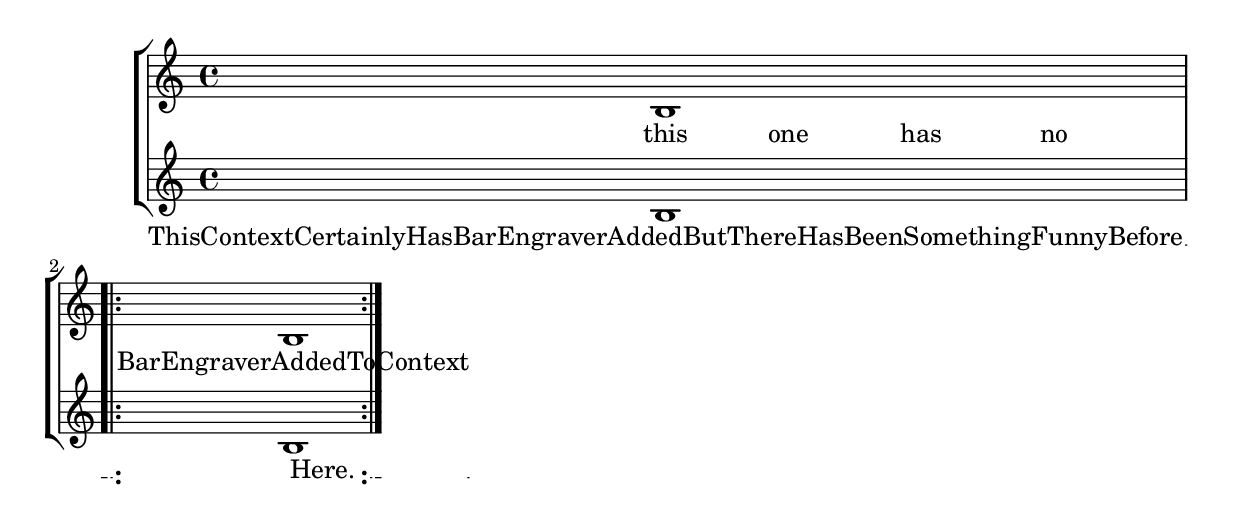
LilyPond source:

\version "2.1.29"

\header{
texidoc="
Adding a @code{Bar_engraver} to the Lyrics context makes sure that
lyrics do not collide with barlines.
"
}

\score {
	\context StaffGroup <<
	\notes \context Staff {
	        b1 \bar "|:" b1 \bar ":|"
	}
	\lyrics <<
	 	\context LyricsWithBars {
%		        thisContextHasBarEngraver1  added
		        ThisContextCertainlyHasBarEngraverAddedButThereHasBeenSomethingFunnyBefore1.  Here.
		}
		\context Lyrics {
		        this4 one has no BarEngraverAddedToContext1
		}
	>>
	\notes \new Staff { b1 b1 }
	>>
	\paper {
		raggedright = ##t
		\context {
			\ScoreContext
			\accepts "LyricsWithBars"
		}
		\context {
			\LyricsContext
			\consists "Bar_engraver"
			\name "LyricsWithBars"
		}
	}
}

